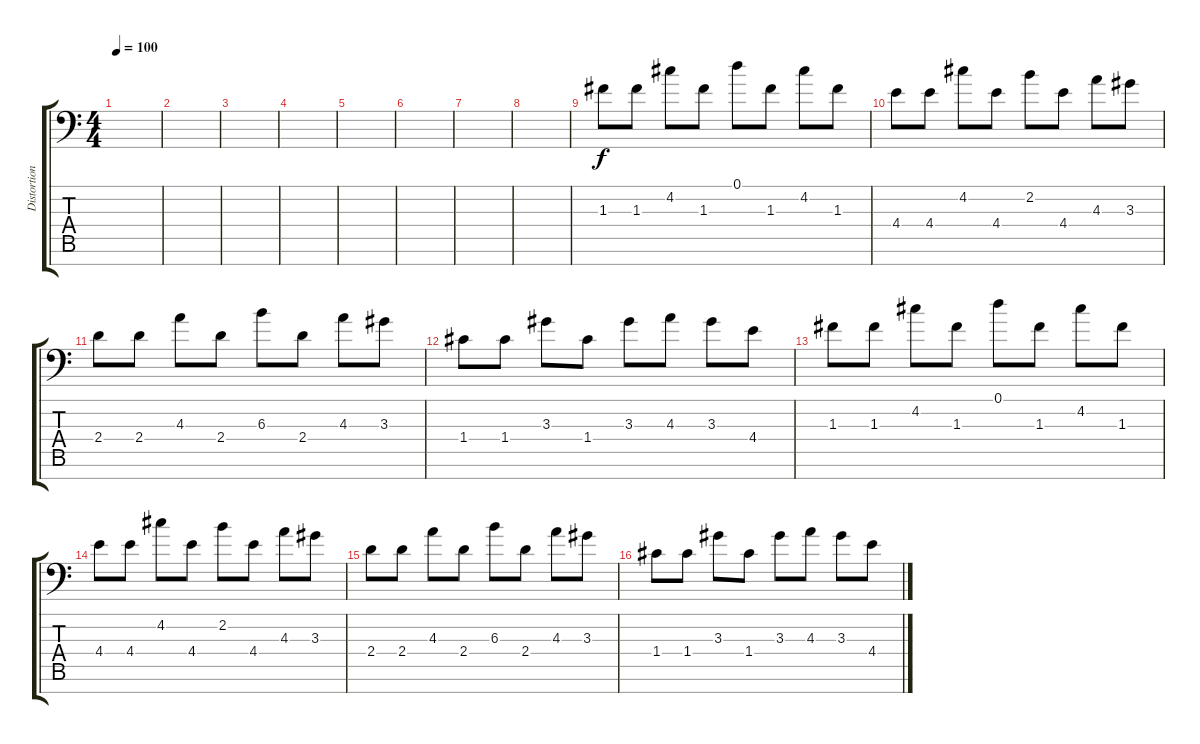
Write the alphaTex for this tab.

\track ("Distortion Guitar I" "Distortion") {instrument distortionguitar}
\staff {score tabs}
\tuning (D4 A3 F3 C3 G2 D2 A1) {hide}
\ts (4 4)
\tempo 100
\clef f4
\ks c
|
|
|
|
|
|
|
|
1.3.8 1.3.8 4.2.8 1.3.8 0.1.8 1.3.8 4.2.8 1.3.8 |
4.4.8 4.4.8 4.2.8 4.4.8 2.2.8 4.4.8 4.3.8 3.3.8 |
2.4.8 2.4.8 4.3.8 2.4.8 6.3.8 2.4.8 4.3.8 3.3.8 |
1.4.8 1.4.8 3.3.8 1.4.8 3.3.8 4.3.8 3.3.8 4.4.8 |
1.3.8 1.3.8 4.2.8 1.3.8 0.1.8 1.3.8 4.2.8 1.3.8 |
4.4.8 4.4.8 4.2.8 4.4.8 2.2.8 4.4.8 4.3.8 3.3.8 |
2.4.8 2.4.8 4.3.8 2.4.8 6.3.8 2.4.8 4.3.8 3.3.8 |
1.4.8 1.4.8 3.3.8 1.4.8 3.3.8 4.3.8 3.3.8 4.4.8
